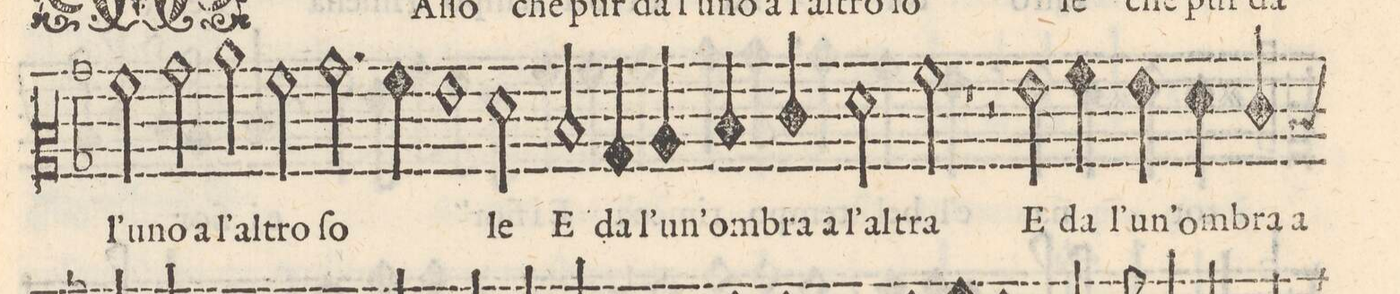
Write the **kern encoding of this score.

**kern	**text
*I"ALTO	*
*clefC2	*
*k[b-]	*
*met(C|)	*
*M4/2	*
2a\	l'u-
2b-\	-no a
=8-	=8-
2cc\	l'al-
2a\	-tro
2.b-\	ſo-
4a\	.
=9-	=9-
1g	.
2f\	-le
2d/	E
=10-	=10-
4B-/	da
4c/	l'un'
4d/	om-
4e/	-bra a
2f\	l'al-
2a\	-tra
=11-	=11-
1r	.
2r	.
2g\	E
=12-	=12-
4a\	da
4g\	l'un'
4f\	om-
4e/	-bra a
*-	*-
